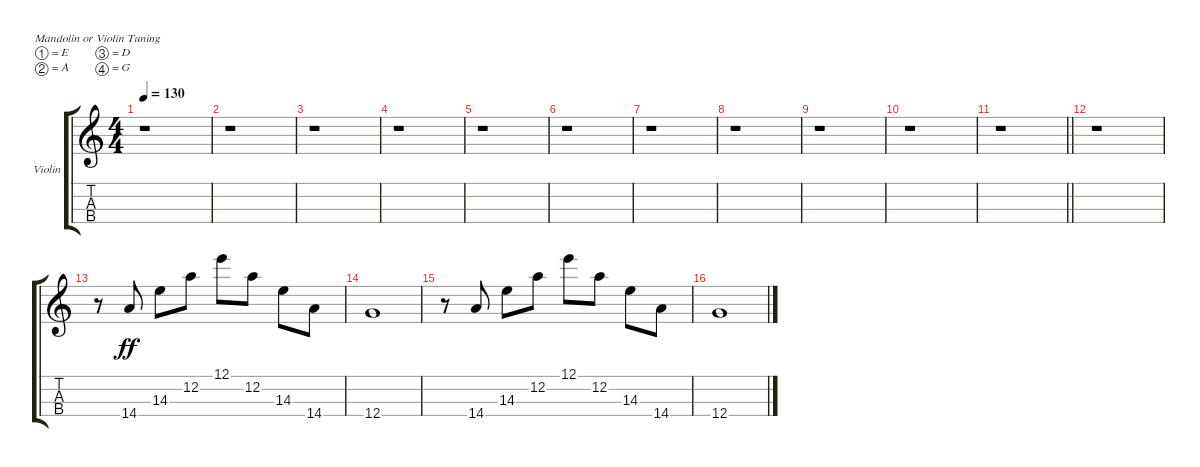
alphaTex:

\defaultSystemsLayout 4
\bracketExtendMode groupsimilarinstruments
\firstSystemTrackNameOrientation horizontal
\otherSystemsTrackNameOrientation horizontal
\chordDiagramsInScore
\track ("Violin" "Violin") {instrument violin}
\staff {score tabs}
\tuning (E5 A4 D4 G3)
\ts (4 4)
\tempo 130
\clef g2
\scale
0.25
\ks c
r.1{dy p} |
\scale
0.25 r.1 |
\scale
0.25 r.1 |
\scale
0.25 r.1 |
\scale
0.25 r.1 |
\scale
0.25 r.1 |
\scale
0.25 r.1 |
\scale
0.25 r.1 |
\scale
0.25 r.1 |
\scale
0.25 r.1 |
\scale
0.25
\barLineRight lightlight
r.1 |
\scale
0.25 r.1 |
\scale
0.25 r.8 14.4.8{dy ff} 14.3.8 12.2.8 12.1.8 12.2.8 14.3.8 14.4.8 |
\scale
0.25 12.4.1 |
\scale
0.25 r.8 14.4.8 14.3.8 12.2.8 12.1.8 12.2.8 14.3.8 14.4.8 |
\scale
0.25 12.4.1
